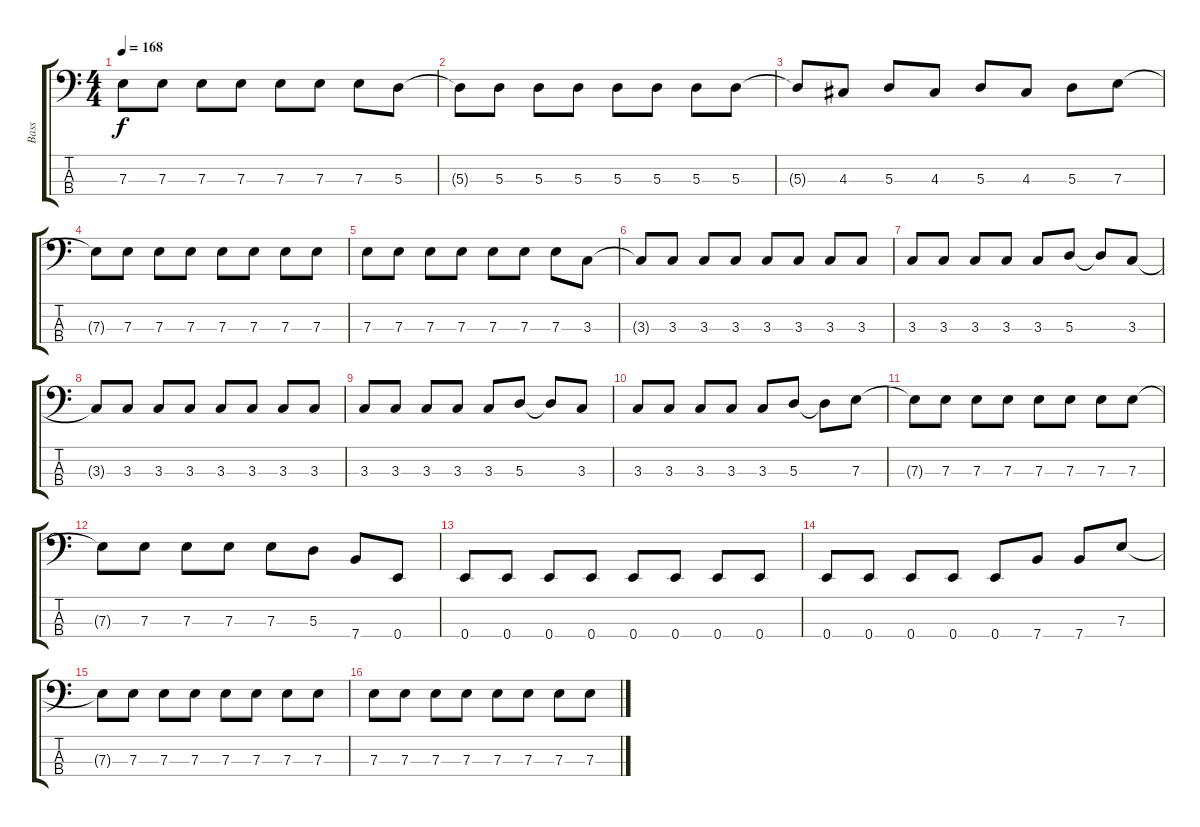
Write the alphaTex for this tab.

\track ("Bass" "Bass") {instrument electricbassfinger}
\staff {score tabs}
\tuning (G2 D2 A1 E1) {hide}
\ts (4 4)
\tempo 168
\clef f4
\ks c
7.3.8{dy f} 7.3.8 7.3.8 7.3.8 7.3.8 7.3.8 7.3.8 5.3.8 |
5.3{t}.8 5.3.8 5.3.8 5.3.8 5.3.8 5.3.8 5.3.8 5.3.8 |
5.3{t}.8 4.3.8 5.3.8 4.3.8 5.3.8 4.3.8 5.3.8 7.3.8 |
7.3{t}.8 7.3.8 7.3.8 7.3.8 7.3.8 7.3.8 7.3.8 7.3.8 |
7.3.8 7.3.8 7.3.8 7.3.8 7.3.8 7.3.8 7.3.8 3.3.8 |
3.3{t}.8 3.3.8 3.3.8 3.3.8 3.3.8 3.3.8 3.3.8 3.3.8 |
3.3.8 3.3.8 3.3.8 3.3.8 3.3.8 5.3.8 5.3{t}.8 3.3.8 |
3.3{t}.8 3.3.8 3.3.8 3.3.8 3.3.8 3.3.8 3.3.8 3.3.8 |
3.3.8 3.3.8 3.3.8 3.3.8 3.3.8 5.3.8 5.3{t}.8 3.3.8 |
3.3.8 3.3.8 3.3.8 3.3.8 3.3.8 5.3.8 5.3{t}.8 7.3.8 |
7.3{t}.8 7.3.8 7.3.8 7.3.8 7.3.8 7.3.8 7.3.8 7.3.8 |
7.3{t}.8 7.3.8 7.3.8 7.3.8 7.3.8 5.3.8 7.4.8 0.4.8 |
0.4.8 0.4.8 0.4.8 0.4.8 0.4.8 0.4.8 0.4.8 0.4.8 |
0.4.8 0.4.8 0.4.8 0.4.8 0.4.8 7.4.8 7.4.8 7.3.8 |
7.3{t}.8 7.3.8 7.3.8 7.3.8 7.3.8 7.3.8 7.3.8 7.3.8 |
7.3.8 7.3.8 7.3.8 7.3.8 7.3.8 7.3.8 7.3.8 7.3.8
